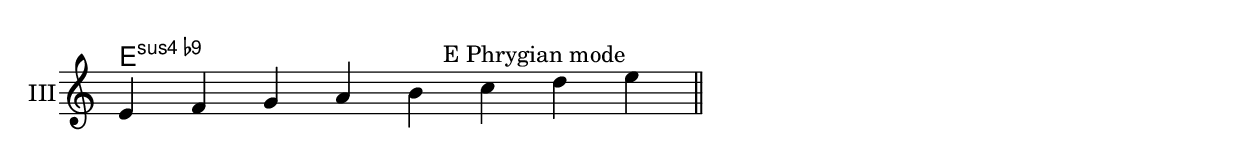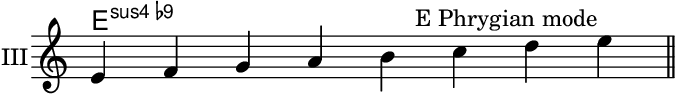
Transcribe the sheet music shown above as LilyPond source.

\version "2.24.4"
\language "english"
#(ly:set-option 'crop #t)
\include "include/alt.ly"
\include "include/sus.ly"
\score {
  \midi {
    \tempo 4=140
  }
  \layout {
    \context {
      \Score
      \omit BarNumber
      \override SpacingSpanner.spacing-increment = 4
    }
    indent = 0\mm
  }
  {
    \new PianoStaff \with { instrumentName = "III" } <<
    \chords {
      \set chordChanges = ##t % only show chords when they change
      \set noChordSymbol = ""
      \set minorChordModifier = \markup { "-" }
      \skip \ppp % spacer to set voice volume
      \set chordNameExceptions = #susExceptions
      e\breve:sus9- % TODO: want Esus b9 not E7sus4 b9
    }
    \new Staff {
      \key c \major
      \override Timing.TimeSignature.stencil = ##f
      \time 8/4
      \clef treble
      {
        \skip \fff % spacer to set voice volume
        e'4
        f'
        g'
        a'
        b'
        c''
        d''
        e''^\markup\right-align{"E Phrygian mode"}
        \bar "||"
      }
    }
    >>
  }
}
